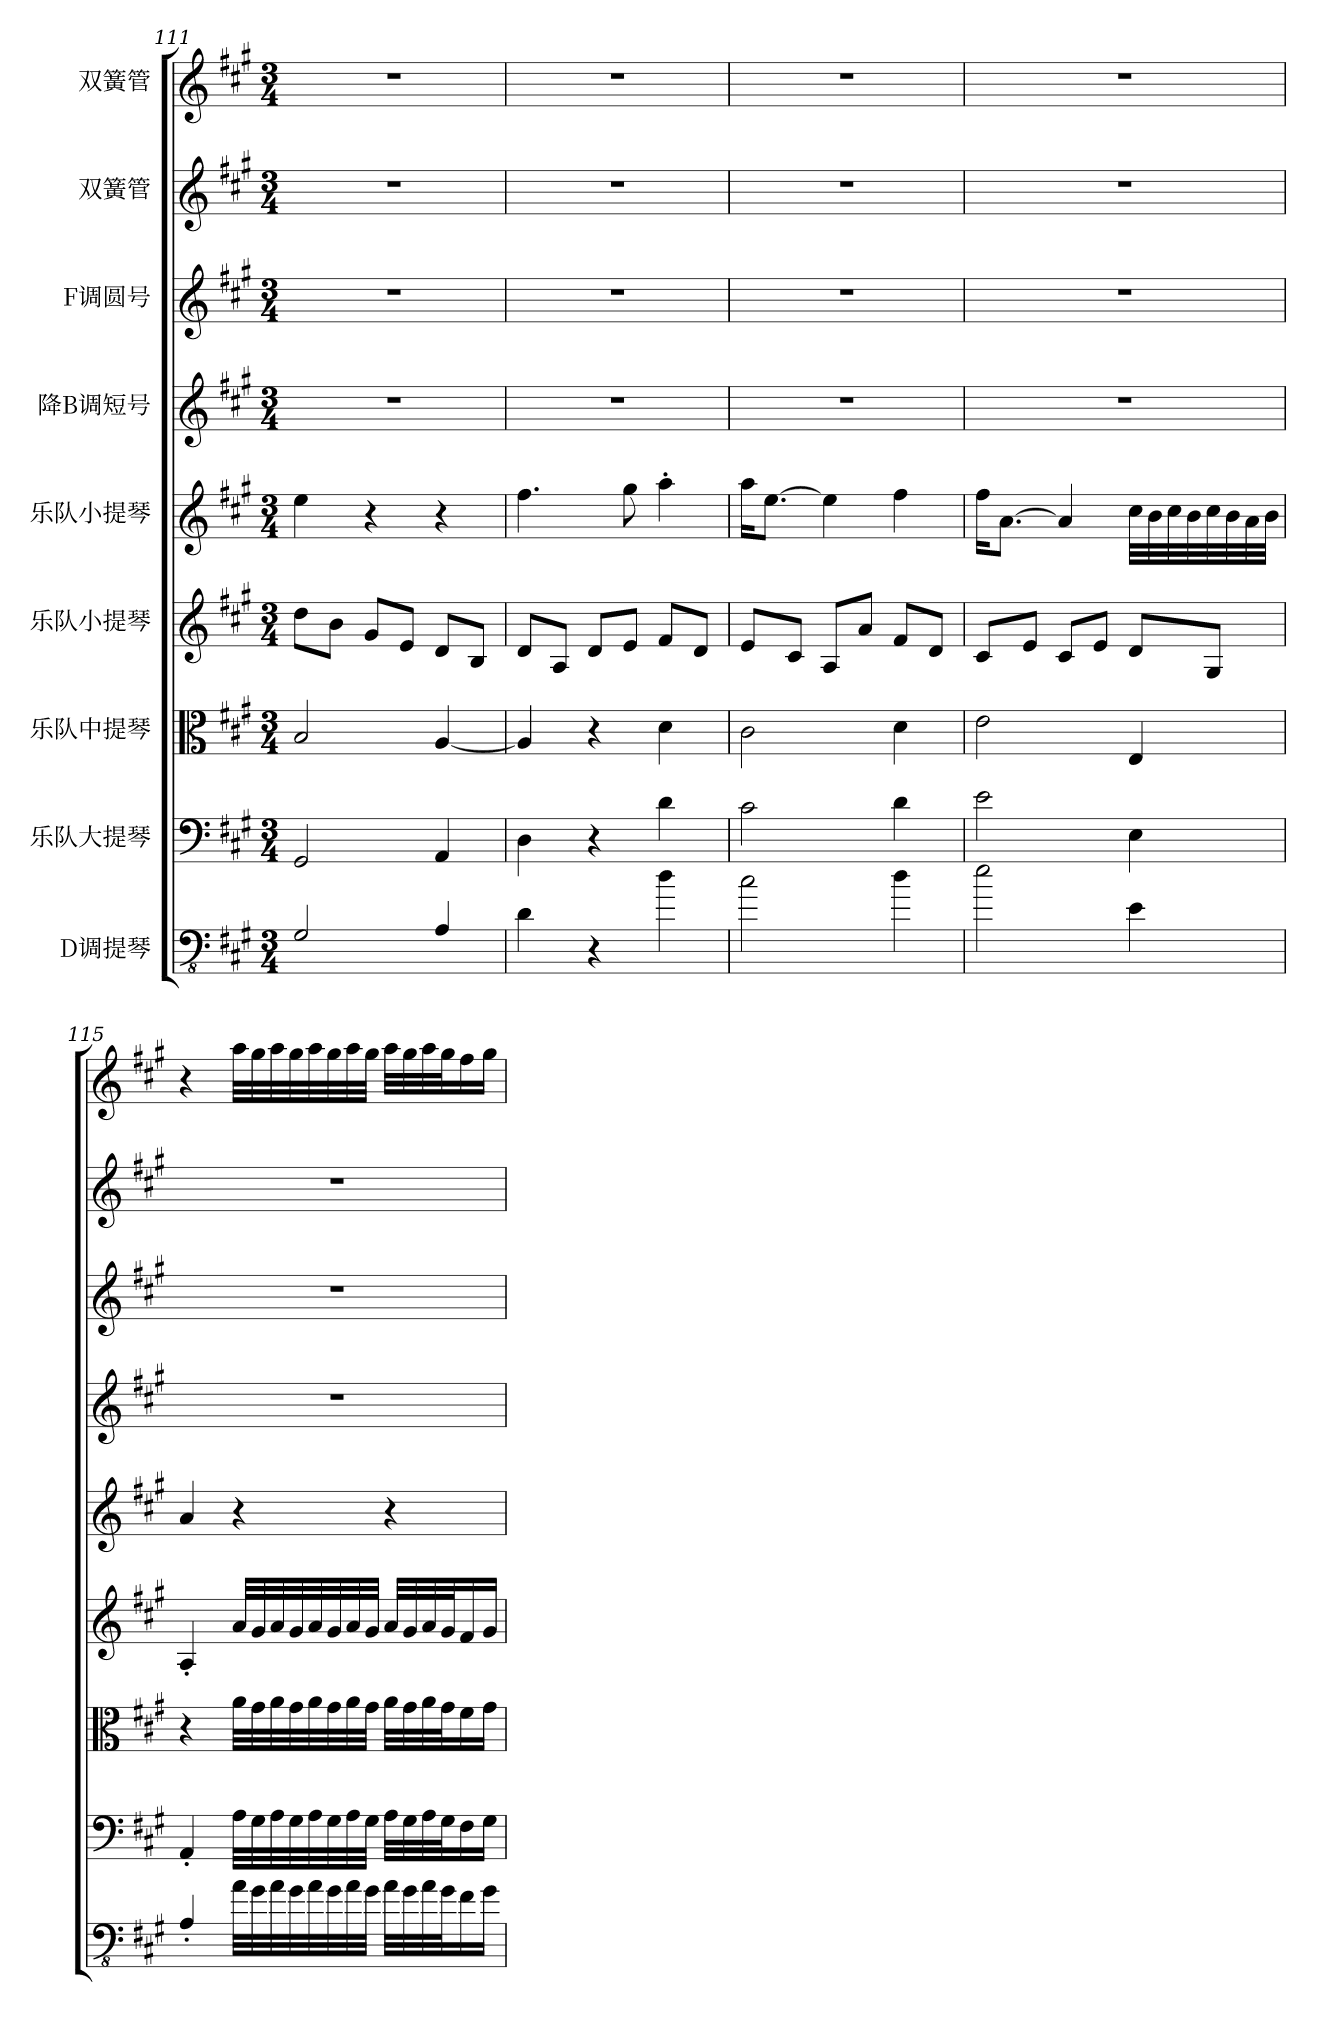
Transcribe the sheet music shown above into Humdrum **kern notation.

**kern	**kern	**kern	**kern	**kern	**kern	**kern	**kern	**kern
*part9	*part8	*part7	*part6	*part5	*part4	*part3	*part2	*part1
*staff9	*staff8	*staff7	*staff6	*staff5	*staff4	*staff3	*staff2	*staff1
*I"D调提琴	*I"乐队大提琴	*I"乐队中提琴	*I"乐队小提琴	*I"乐队小提琴	*I"降B调短号	*I"F调圆号	*I"双簧管	*I"双簧管
*clefFv4	*clefF4	*clefC3	*clefG2	*clefG2	*clefG2	*clefG2	*clefG2	*clefG2
*ITrd7c12	*	*	*	*	*ITrd1c2	*ITrd4c7	*	*
*k[f#c#g#]	*k[f#c#g#]	*k[f#c#g#]	*k[f#c#g#]	*k[f#c#g#]	*k[f#]	*k[f#c#]	*k[f#c#g#]	*k[f#c#g#]
*M3/4	*M3/4	*M3/4	*M3/4	*M3/4	*M3/4	*M3/4	*M3/4	*M3/4
=111	=111	=111	=111	=111	=111	=111	=111	=111
2GGG#/	2GG#/	2B/	8dd\L	4ee\	2.r	2.r	2.r	2.r
.	.	.	8b\J	.	.	.	.	.
.	.	.	8g#/L	4r	.	.	.	.
.	.	.	8e/J	.	.	.	.	.
4AAA/	4AA/	[4A/	8d/L	4r	.	.	.	.
.	.	.	8B/J	.	.	.	.	.
=112	=112	=112	=112	=112	=112	=112	=112	=112
4DD\	4D\	4A/]	8d/L	4.ff#\	2.r	2.r	2.r	2.r
.	.	.	8A/J	.	.	.	.	.
4r	4r	4r	8d/L	.	.	.	.	.
.	.	.	8e/J	8gg#\	.	.	.	.
4D\	4d\	4d\	8f#/L	4aa'\	.	.	.	.
.	.	.	8d/J	.	.	.	.	.
=113	=113	=113	=113	=113	=113	=113	=113	=113
2C#\	2c#\	2c#\	8e/L	16aa\KL	2.r	2.r	2.r	2.r
.	.	.	.	[8.ee\J	.	.	.	.
.	.	.	8c#/J	.	.	.	.	.
.	.	.	8A/L	4ee\]	.	.	.	.
.	.	.	8a/J	.	.	.	.	.
4D\	4d\	4d\	8f#/L	4ff#\	.	.	.	.
.	.	.	8d/J	.	.	.	.	.
!!LO:PB:g=z
=114	=114	=114	=114	=114	=114	=114	=114	=114
2E\	2e\	2e\	8c#/L	16ff#\KL	2.r	2.r	2.r	2.r
.	.	.	.	[8.a\J	.	.	.	.
.	.	.	8e/J	.	.	.	.	.
.	.	.	8c#/L	4a/]	.	.	.	.
.	.	.	8e/J	.	.	.	.	.
4EE\	4E\	4E/	8d/L	32cc#\LLL	.	.	.	.
.	.	.	.	32b\	.	.	.	.
.	.	.	.	32cc#\	.	.	.	.
.	.	.	.	32b\	.	.	.	.
.	.	.	8G#/J	32cc#\	.	.	.	.
.	.	.	.	32b\	.	.	.	.
.	.	.	.	32a\	.	.	.	.
.	.	.	.	32b\JJJ	.	.	.	.
=115	=115	=115	=115	=115	=115	=115	=115	=115
*	*	*	*	*	*	*	*	*MM144
4AAA'/	4AA'/	4r	4A'/	4a/	2.r	2.r	2.r	4r
32AA\LLL	32A\LLL	32a\LLL	32a/LLL	4r	.	.	.	32aa\LLL
32GG#\	32G#\	32g#\	32g#/	.	.	.	.	32gg#\
32AA\	32A\	32a\	32a/	.	.	.	.	32aa\
32GG#\	32G#\	32g#\	32g#/	.	.	.	.	32gg#\
32AA\	32A\	32a\	32a/	.	.	.	.	32aa\
32GG#\	32G#\	32g#\	32g#/	.	.	.	.	32gg#\
32AA\	32A\	32a\	32a/	.	.	.	.	32aa\
32GG#\JJJ	32G#\JJJ	32g#\JJJ	32g#/JJJ	.	.	.	.	32gg#\JJJ
32AA\LLL	32A\LLL	32a\LLL	32a/LLL	4r	.	.	.	32aa\LLL
32GG#\	32G#\	32g#\	32g#/	.	.	.	.	32gg#\
32AA\	32A\	32a\	32a/	.	.	.	.	32aa\
32GG#\J	32G#\J	32g#\J	32g#/J	.	.	.	.	32gg#\J
16FF#\	16F#\	16f#\	16f#/	.	.	.	.	16ff#\
16GG#\JJ	16G#\JJ	16g#\JJ	16g#/JJ	.	.	.	.	16gg#\JJ
=	=	=	=	=	=	=	=	=
*-	*-	*-	*-	*-	*-	*-	*-	*-
